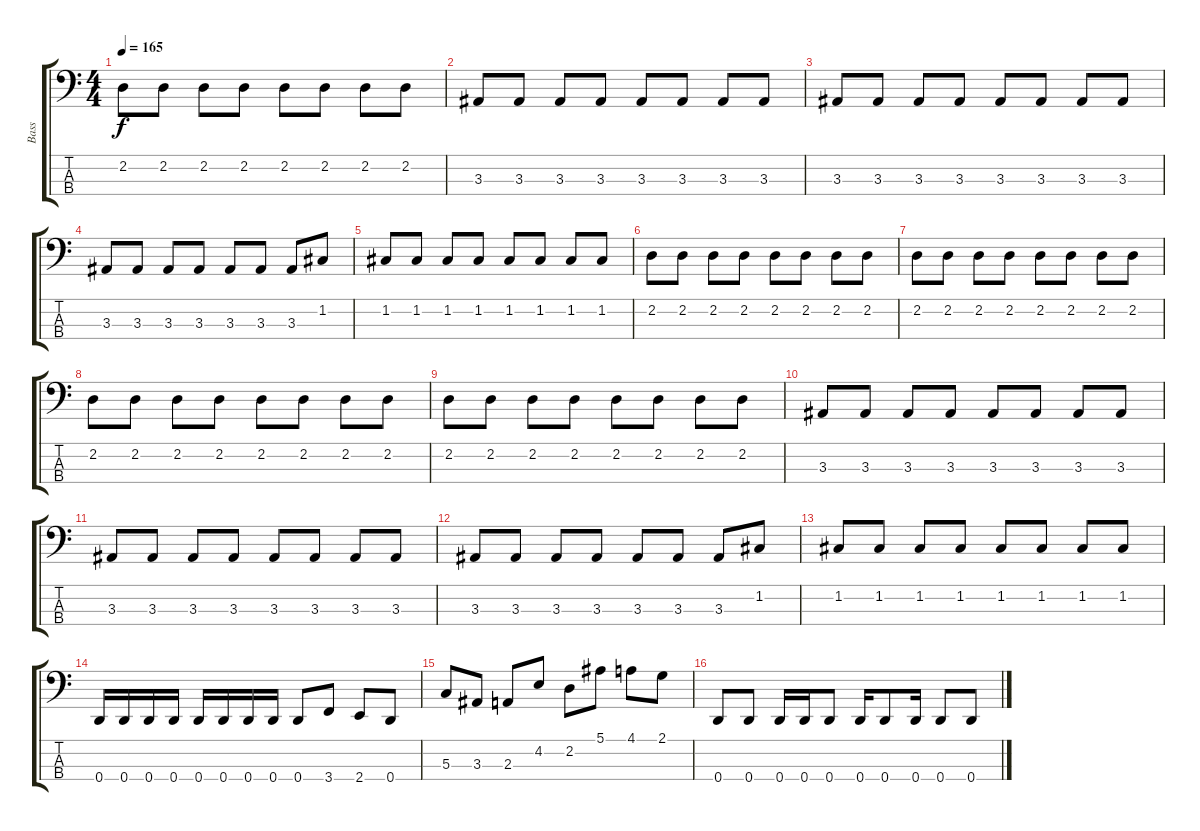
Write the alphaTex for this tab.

\track ("Bass" "Bass") {instrument electricbassfinger}
\staff {score tabs}
\tuning (F2 C2 G1 D1) {hide}
\ts (4 4)
\tempo 165
\clef f4
\ks c
2.2.8{dy f} 2.2.8 2.2.8 2.2.8 2.2.8 2.2.8 2.2.8 2.2.8 |
3.3.8 3.3.8 3.3.8 3.3.8 3.3.8 3.3.8 3.3.8 3.3.8 |
3.3.8 3.3.8 3.3.8 3.3.8 3.3.8 3.3.8 3.3.8 3.3.8 |
3.3.8 3.3.8 3.3.8 3.3.8 3.3.8 3.3.8 3.3.8 1.2.8 |
1.2.8 1.2.8 1.2.8 1.2.8 1.2.8 1.2.8 1.2.8 1.2.8 |
2.2.8 2.2.8 2.2.8 2.2.8 2.2.8 2.2.8 2.2.8 2.2.8 |
2.2.8 2.2.8 2.2.8 2.2.8 2.2.8 2.2.8 2.2.8 2.2.8 |
2.2.8 2.2.8 2.2.8 2.2.8 2.2.8 2.2.8 2.2.8 2.2.8 |
2.2.8 2.2.8 2.2.8 2.2.8 2.2.8 2.2.8 2.2.8 2.2.8 |
3.3.8 3.3.8 3.3.8 3.3.8 3.3.8 3.3.8 3.3.8 3.3.8 |
3.3.8 3.3.8 3.3.8 3.3.8 3.3.8 3.3.8 3.3.8 3.3.8 |
3.3.8 3.3.8 3.3.8 3.3.8 3.3.8 3.3.8 3.3.8 1.2.8 |
1.2.8 1.2.8 1.2.8 1.2.8 1.2.8 1.2.8 1.2.8 1.2.8 |
0.4.16 0.4.16 0.4.16 0.4.16 0.4.16 0.4.16 0.4.16 0.4.16 0.4.8 3.4.8 2.4.8 0.4.8 |
5.3.8 3.3.8 2.3.8 4.2.8 2.2.8 5.1.8 4.1.8 2.1.8 |
0.4.8 0.4.8 0.4.16 0.4.16 0.4.8 0.4.16 0.4.8 0.4.16 0.4.8 0.4.8
